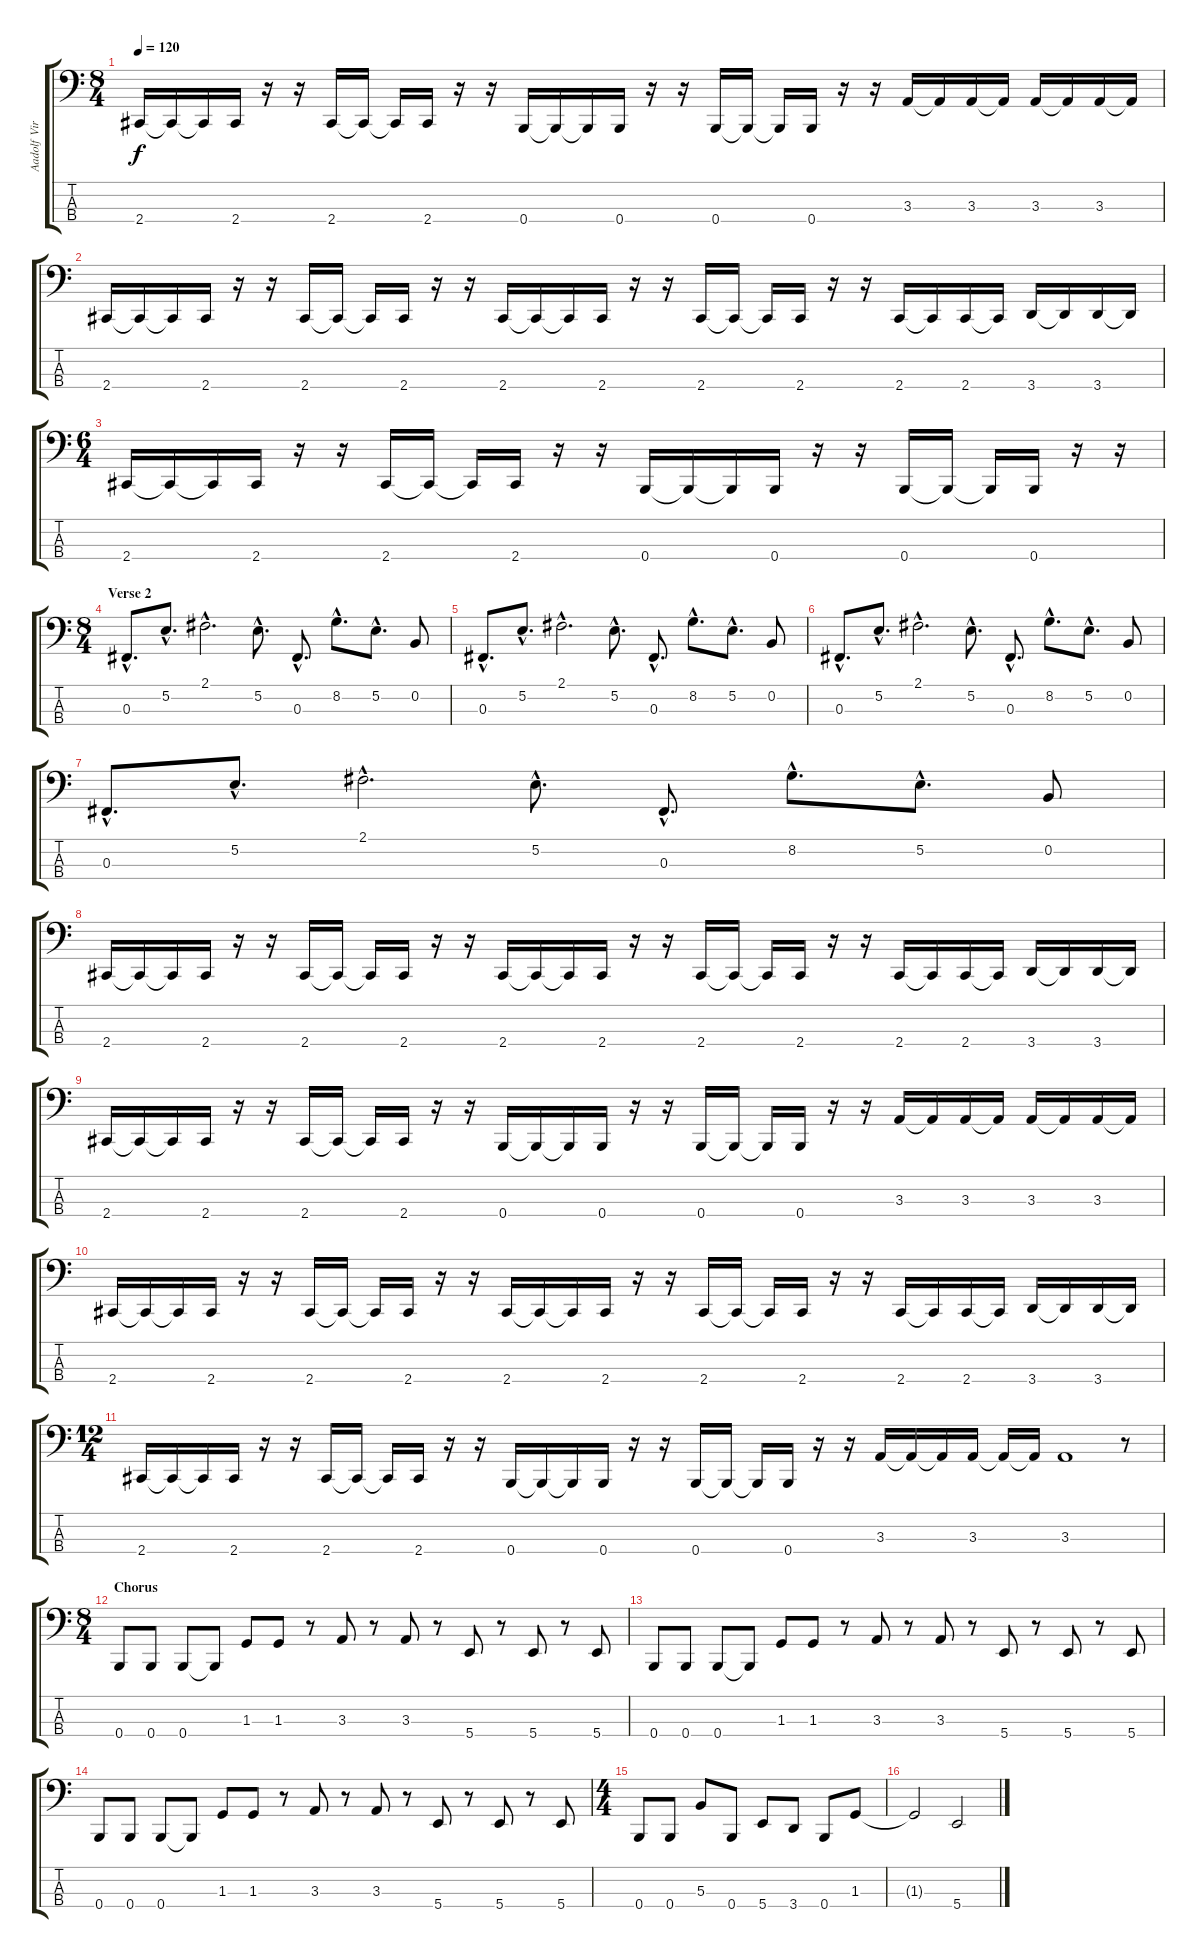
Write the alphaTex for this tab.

\track ("Aadolf Virtanen" "Aadolf Vir") {instrument electricbasspick}
\staff {score tabs}
\tuning (E2 B1 Gb1 B0) {hide}
\ts (8 4)
\tempo 120
\clef f4
\ks c
2.4.16{dy f} 2.4{t}.16 2.4{t}.16 2.4.16 r.16 r.16 2.4.16 2.4{t}.16 2.4{t}.16 2.4.16 r.16 r.16 0.4.16 0.4{t}.16 0.4{t}.16 0.4.16 r.16 r.16 0.4.16 0.4{t}.16 0.4{t}.16 0.4.16 r.16 r.16 3.3.16 3.3{t}.16 3.3.16 3.3{t}.16 3.3.16 3.3{t}.16 3.3.16 3.3{t}.16 |
2.4.16 2.4{t}.16 2.4{t}.16 2.4.16 r.16 r.16 2.4.16 2.4{t}.16 2.4{t}.16 2.4.16 r.16 r.16 2.4.16 2.4{t}.16 2.4{t}.16 2.4.16 r.16 r.16 2.4.16 2.4{t}.16 2.4{t}.16 2.4.16 r.16 r.16 2.4.16 2.4{t}.16 2.4.16 2.4{t}.16 3.4.16 3.4{t}.16 3.4.16 3.4{t}.16 |
\ts (6 4)
2.4.16 2.4{t}.16 2.4{t}.16 2.4.16 r.16 r.16 2.4.16 2.4{t}.16 2.4{t}.16 2.4.16 r.16 r.16 0.4.16 0.4{t}.16 0.4{t}.16 0.4.16 r.16 r.16 0.4.16 0.4{t}.16 0.4{t}.16 0.4.16 r.16 r.16 |
\ts (8 4)
\section ("" "Verse 2")
0.3{hac}.8{d} 5.2{hac}.8{d} 2.1{hac}.2{d} 5.2{hac}.8{d} 0.3{hac}.8{d} 8.2{hac}.8{d} 5.2{hac}.8{d} 0.2.8 |
0.3{hac}.8{d} 5.2{hac}.8{d} 2.1{hac}.2{d} 5.2{hac}.8{d} 0.3{hac}.8{d} 8.2{hac}.8{d} 5.2{hac}.8{d} 0.2.8 |
0.3{hac}.8{d} 5.2{hac}.8{d} 2.1{hac}.2{d} 5.2{hac}.8{d} 0.3{hac}.8{d} 8.2{hac}.8{d} 5.2{hac}.8{d} 0.2.8 |
0.3{hac}.8{d} 5.2{hac}.8{d} 2.1{hac}.2{d} 5.2{hac}.8{d} 0.3{hac}.8{d} 8.2{hac}.8{d} 5.2{hac}.8{d} 0.2.8 |
2.4.16 2.4{t}.16 2.4{t}.16 2.4.16 r.16 r.16 2.4.16 2.4{t}.16 2.4{t}.16 2.4.16 r.16 r.16 2.4.16 2.4{t}.16 2.4{t}.16 2.4.16 r.16 r.16 2.4.16 2.4{t}.16 2.4{t}.16 2.4.16 r.16 r.16 2.4.16 2.4{t}.16 2.4.16 2.4{t}.16 3.4.16 3.4{t}.16 3.4.16 3.4{t}.16 |
2.4.16 2.4{t}.16 2.4{t}.16 2.4.16 r.16 r.16 2.4.16 2.4{t}.16 2.4{t}.16 2.4.16 r.16 r.16 0.4.16 0.4{t}.16 0.4{t}.16 0.4.16 r.16 r.16 0.4.16 0.4{t}.16 0.4{t}.16 0.4.16 r.16 r.16 3.3.16 3.3{t}.16 3.3.16 3.3{t}.16 3.3.16 3.3{t}.16 3.3.16 3.3{t}.16 |
2.4.16 2.4{t}.16 2.4{t}.16 2.4.16 r.16 r.16 2.4.16 2.4{t}.16 2.4{t}.16 2.4.16 r.16 r.16 2.4.16 2.4{t}.16 2.4{t}.16 2.4.16 r.16 r.16 2.4.16 2.4{t}.16 2.4{t}.16 2.4.16 r.16 r.16 2.4.16 2.4{t}.16 2.4.16 2.4{t}.16 3.4.16 3.4{t}.16 3.4.16 3.4{t}.16 |
\ts (12 4)
2.4.16 2.4{t}.16 2.4{t}.16 2.4.16 r.16 r.16 2.4.16 2.4{t}.16 2.4{t}.16 2.4.16 r.16 r.16 0.4.16 0.4{t}.16 0.4{t}.16 0.4.16 r.16 r.16 0.4.16 0.4{t}.16 0.4{t}.16 0.4.16 r.16 r.16 3.3.16 3.3{t}.16 3.3{t}.16 3.3.16 3.3{t}.16 3.3{t}.16 3.3.1 r.8 |
\ts (8 4)
\section ("" "Chorus")
0.4.8 0.4.8 0.4.8 0.4{t}.8 1.3.8 1.3.8 r.8 3.3.8 r.8 3.3.8 r.8 5.4.8 r.8 5.4.8 r.8 5.4.8 |
0.4.8 0.4.8 0.4.8 0.4{t}.8 1.3.8 1.3.8 r.8 3.3.8 r.8 3.3.8 r.8 5.4.8 r.8 5.4.8 r.8 5.4.8 |
0.4.8 0.4.8 0.4.8 0.4{t}.8 1.3.8 1.3.8 r.8 3.3.8 r.8 3.3.8 r.8 5.4.8 r.8 5.4.8 r.8 5.4.8 |
\ts (4 4)
0.4.8 0.4.8 5.3.8 0.4.8 5.4.8 3.4.8 0.4.8 1.3.8 |
1.3{t}.2 5.4.2
